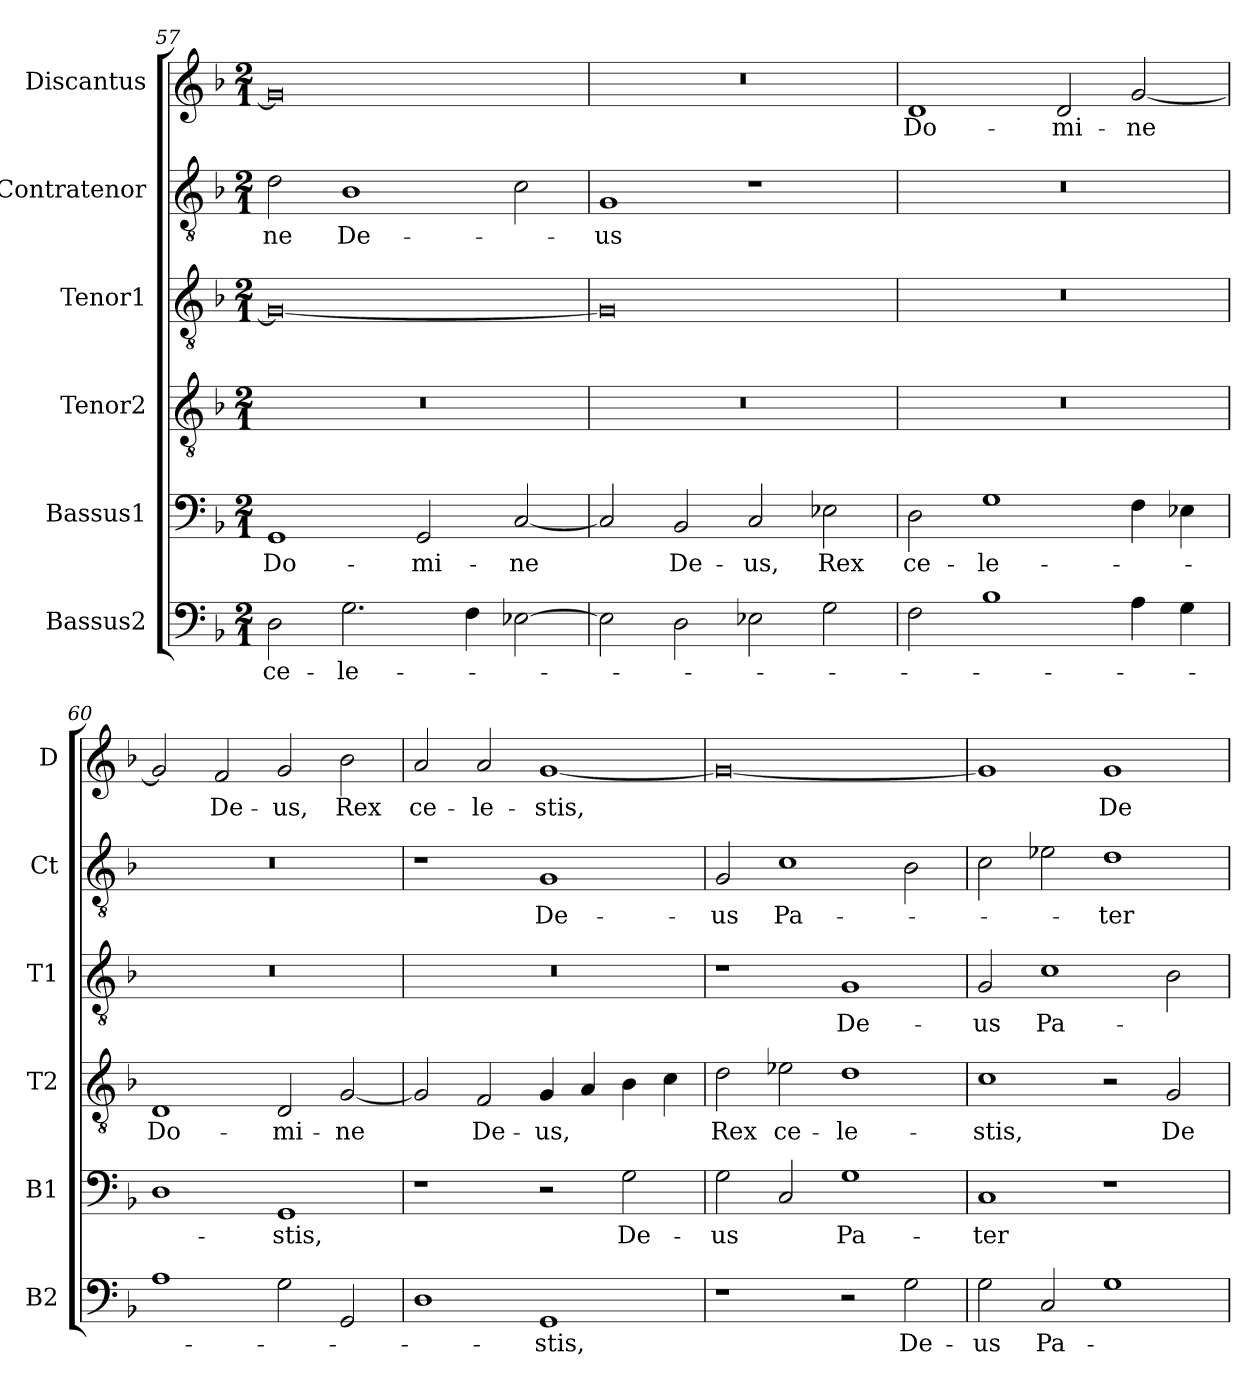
**kern	**text	**kern	**text	**kern	**text	**kern	**text	**kern	**text	**kern	**text
*part6	*part6	*part5	*part5	*part4	*part4	*part3	*part3	*part2	*part2	*part1	*part1
*staff6	*staff6	*staff5	*staff5	*staff4	*staff4	*staff3	*staff3	*staff2	*staff2	*staff1	*staff1
*I"Bassus2	*	*I"Bassus1	*	*I"Tenor2	*	*I"Tenor1	*	*I"Contratenor	*	*I"Discantus	*
*I'B2	*	*I'B1	*	*I'T2	*	*I'T1	*	*I'Ct	*	*I'D	*
*clefF4	*	*clefF4	*	*clefGv2	*	*clefGv2	*	*clefGv2	*	*clefG2	*
*k[b-]	*	*k[b-]	*	*k[b-]	*	*k[b-]	*	*k[b-]	*	*k[b-]	*
*M2/1	*	*M2/1	*	*M2/1	*	*M2/1	*	*M2/1	*	*M2/1	*
=57	=57	=57	=57	=57	=57	=57	=57	=57	=57	=57	=57
2D\	ce-	1GG	Do-	0r	.	0G_	.	2d\	-ne	0g]	.
2.G\	-le-	.	.	.	.	.	.	1B-	De-	.	.
.	.	2GG/	-mi-	.	.	.	.	.	.	.	.
4F\	.	.	.	.	.	.	.	.	.	.	.
[2E-X\	.	[2C/	-ne	.	.	.	.	2c\	.	.	.
=58	=58	=58	=58	=58	=58	=58	=58	=58	=58	=58	=58
2E-\]	.	2C/]	.	0r	.	0G]	.	1G	-us	0r	.
2D\	.	2BB-/	De-	.	.	.	.	.	.	.	.
2E-X\	.	2C/	-us,	.	.	.	.	1r	.	.	.
2G\	.	2E-X\	Rex	.	.	.	.	.	.	.	.
=59	=59	=59	=59	=59	=59	=59	=59	=59	=59	=59	=59
2F\	.	2D\	ce-	0r	.	0r	.	0r	.	1d	Do-
1B-	.	1G	-le-	.	.	.	.	.	.	.	.
.	.	.	.	.	.	.	.	.	.	2d/	-mi-
4A\	.	4F\	.	.	.	.	.	.	.	[2g/	-ne
4G\	.	4E-X\	.	.	.	.	.	.	.	.	.
=60	=60	=60	=60	=60	=60	=60	=60	=60	=60	=60	=60
1A	.	1D	.	1D	Do-	0r	.	0r	.	2g/]	.
.	.	.	.	.	.	.	.	.	.	2f/	De-
2G\	.	1GG	-stis,	2D/	-mi-	.	.	.	.	2g/	-us,
2GG/	.	.	.	[2G/	-ne	.	.	.	.	2b-\	Rex
=61	=61	=61	=61	=61	=61	=61	=61	=61	=61	=61	=61
1D	.	1r	.	2G/]	.	0r	.	1r	.	2a/	ce-
.	.	.	.	2F/	De-	.	.	.	.	2a/	-le-
1GG	-stis,	2r	.	4G/	-us,	.	.	1G	De-	[1g	-stis,
.	.	.	.	4A/	.	.	.	.	.	.	.
.	.	2G\	De-	4B-\	.	.	.	.	.	.	.
.	.	.	.	4c\	.	.	.	.	.	.	.
=62	=62	=62	=62	=62	=62	=62	=62	=62	=62	=62	=62
1r	.	2G\	-us	2d\	Rex	1r	.	2G/	-us	0g_	.
.	.	2C/	.	2e-X\	ce-	.	.	1c	Pa-	.	.
2r	.	1G	Pa-	1d	-le-	1G	De-	.	.	.	.
2G\	De-	.	.	.	.	.	.	2B-\	.	.	.
=63	=63	=63	=63	=63	=63	=63	=63	=63	=63	=63	=63
2G\	-us	1C	-ter	1c	-stis,	2G/	-us	2c\	.	1g]	.
2C/	Pa-	.	.	.	.	1c	Pa-	2e-X\	.	.	.
1G	.	1r	.	2r	.	.	.	1d	-ter	1g	De-
.	.	.	.	2G/	De-	2B-\	.	.	.	.	.
=	=	=	=	=	=	=	=	=	=	=	=
*-	*-	*-	*-	*-	*-	*-	*-	*-	*-	*-	*-
